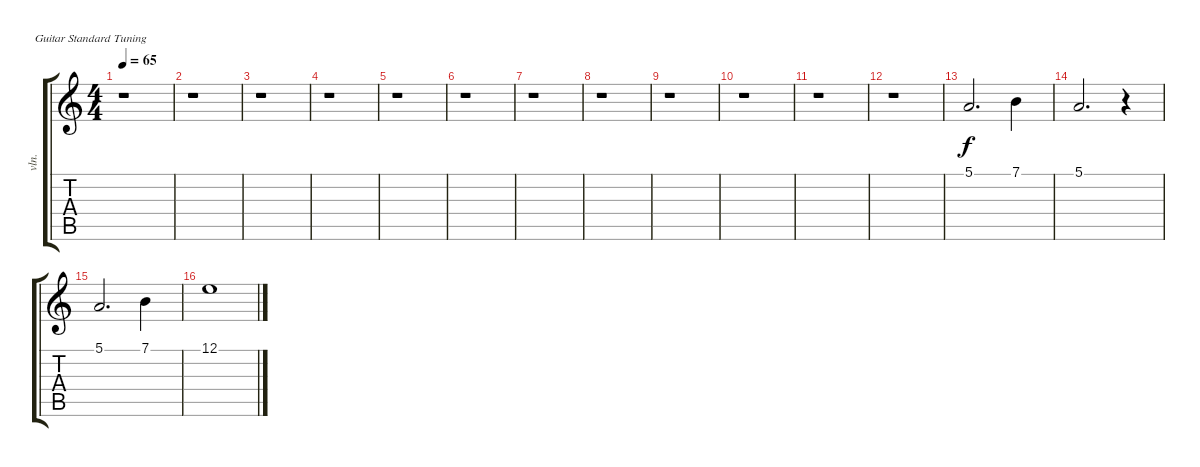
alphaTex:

\defaultSystemsLayout 4
\bracketExtendMode groupsimilarinstruments
\otherSystemsTrackNameOrientation horizontal
\track ("Strings 2" "vln.") {instrument stringensemble1}
\staff {score tabs}
\tuning (E4 B3 G3 D3 A2 E2)
\ts (4 4)
\tempo 65
\clef g2
\ks c
r.1{dy f} |
r.1 |
r.1 |
r.1 |
r.1 |
r.1 |
r.1 |
r.1 |
r.1 |
r.1 |
r.1 |
r.1 |
5.1.2{d} 7.1.4 |
5.1.2{d} r.4 |
5.1.2{d} 7.1.4 |
12.1.1
